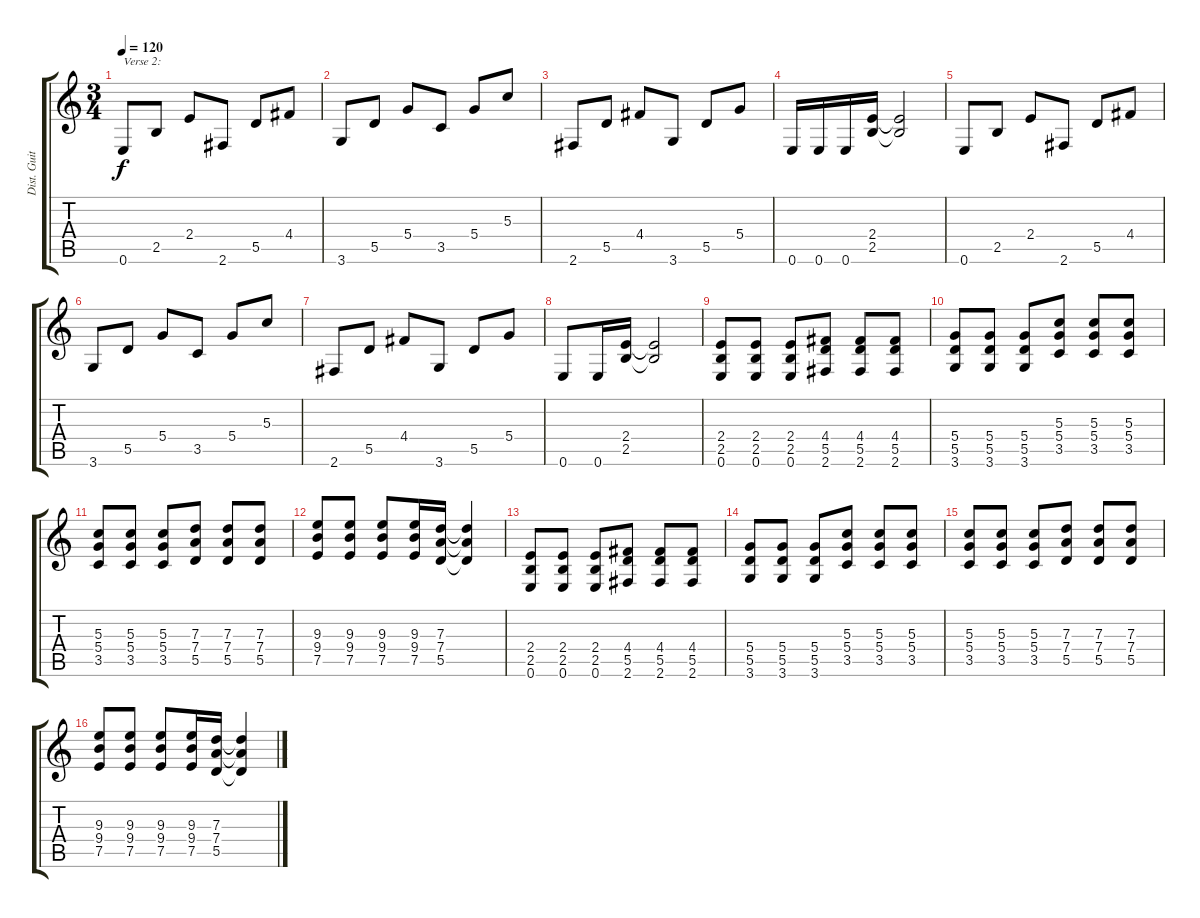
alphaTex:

\track ("Dist. Guitar 1" "Dist. Guit") {instrument distortionguitar}
\staff {score tabs}
\tuning (E4 B3 G3 D3 A2 E2) {hide}
\ts (3 4)
\tempo 120
\clef g2
\ks c
0.6.8{txt "Verse 2:" dy f volume 10 instrument distortionguitar} 2.5.8 2.4.8 2.6.8 5.5.8 4.4.8 |
3.6.8 5.5.8 5.4.8 3.5.8 5.4.8 5.3.8 |
2.6.8 5.5.8 4.4.8 3.6.8 5.5.8 5.4.8 |
0.6.16 0.6.16 0.6.16 (2.4 2.5).16 (2.4{t} 2.5{t}).2 |
0.6.8 2.5.8 2.4.8 2.6.8 5.5.8 4.4.8 |
3.6.8 5.5.8 5.4.8 3.5.8 5.4.8 5.3.8 |
2.6.8 5.5.8 4.4.8 3.6.8 5.5.8 5.4.8 |
0.6.8 0.6.16 (2.4 2.5).16 (2.4{t} 2.5{t}).2 |
(2.4 2.5 0.6).8 (2.4 2.5 0.6).8 (2.4 2.5 0.6).8 (4.4 5.5 2.6).8 (4.4 5.5 2.6).8 (4.4 5.5 2.6).8 |
(5.4 5.5 3.6).8 (5.4 5.5 3.6).8 (5.4 5.5 3.6).8 (5.3 5.4 3.5).8 (5.3 5.4 3.5).8 (5.3 5.4 3.5).8 |
(5.3 5.4 3.5).8 (5.3 5.4 3.5).8 (5.3 5.4 3.5).8 (7.3 7.4 5.5).8 (7.3 7.4 5.5).8 (7.3 7.4 5.5).8 |
(9.3 9.4 7.5).8 (9.3 9.4 7.5).8 (9.3 9.4 7.5).8 (9.3 9.4 7.5).16 (7.3 7.4 5.5).16 (7.3{t} 7.4{t} 5.5{t}).4 |
(2.4 2.5 0.6).8 (2.4 2.5 0.6).8 (2.4 2.5 0.6).8 (4.4 5.5 2.6).8 (4.4 5.5 2.6).8 (4.4 5.5 2.6).8 |
(5.4 5.5 3.6).8 (5.4 5.5 3.6).8 (5.4 5.5 3.6).8 (5.3 5.4 3.5).8 (5.3 5.4 3.5).8 (5.3 5.4 3.5).8 |
(5.3 5.4 3.5).8 (5.3 5.4 3.5).8 (5.3 5.4 3.5).8 (7.3 7.4 5.5).8 (7.3 7.4 5.5).8 (7.3 7.4 5.5).8 |
(9.3 9.4 7.5).8 (9.3 9.4 7.5).8 (9.3 9.4 7.5).8 (9.3 9.4 7.5).16 (7.3 7.4 5.5).16 (7.3{t} 7.4{t} 5.5{t}).4
